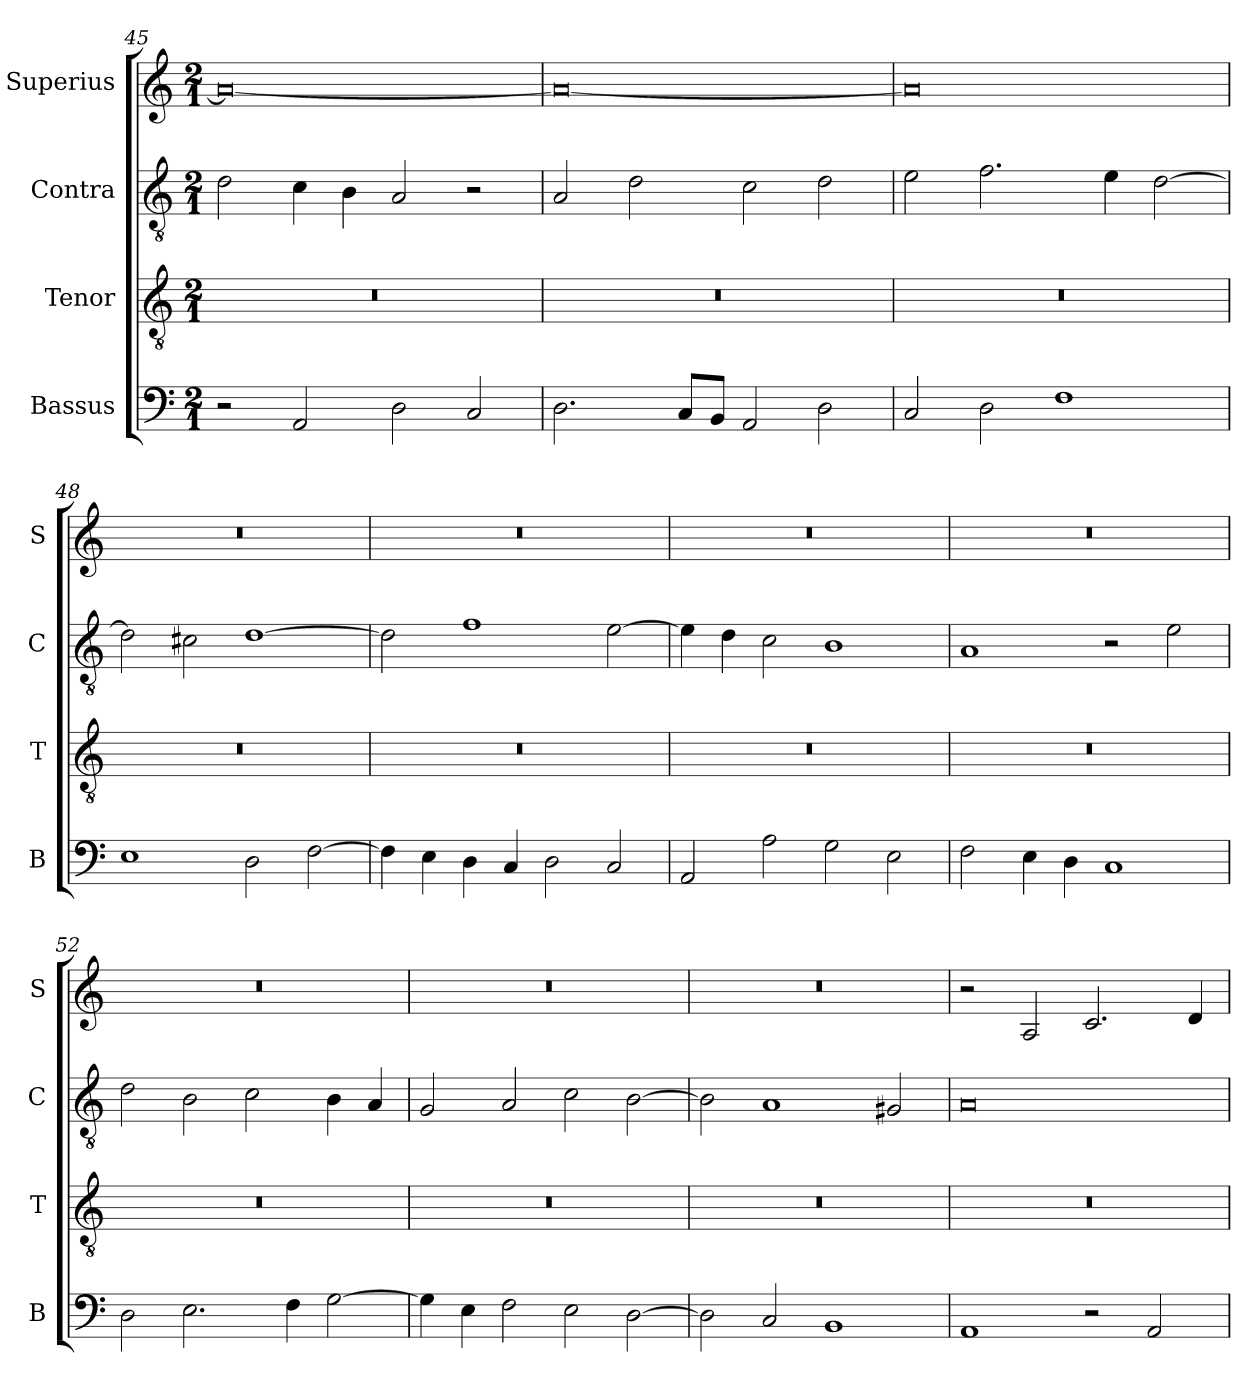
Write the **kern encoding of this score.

**kern	**kern	**kern	**kern
*part4	*part3	*part2	*part1
*staff4	*staff3	*staff2	*staff1
*I"Bassus	*I"Tenor	*I"Contra	*I"Superius
*I'B	*I'T	*I'C	*I'S
*clefF4	*clefGv2	*clefGv2	*clefG2
*k[]	*k[]	*k[]	*k[]
*M2/1	*M2/1	*M2/1	*M2/1
=45	=45	=45	=45
2r	0r	2d\	0a_
2AA/	.	4c\	.
.	.	4B\	.
2D\	.	2A/	.
2C/	.	2r	.
=46	=46	=46	=46
2.D\	0r	2A/	0a_
.	.	2d\	.
8C/L	.	.	.
8BB/J	.	.	.
2AA/	.	2c\	.
2D\	.	2d\	.
=47	=47	=47	=47
2C/	0r	2e\	0a]
2D\	.	2.f\	.
1F	.	.	.
.	.	4e\	.
.	.	[2d\	.
=48	=48	=48	=48
1E	0r	2d\]	0r
.	.	2c#X\	.
2D\	.	[1d	.
[2F\	.	.	.
=49	=49	=49	=49
4F\]	0r	2d\]	0r
4E\	.	.	.
4D\	.	1f	.
4C/	.	.	.
2D\	.	.	.
2C/	.	[2e\	.
=50	=50	=50	=50
2AA/	0r	4e\]	0r
.	.	4d\	.
2A\	.	2c\	.
2G\	.	1B	.
2E\	.	.	.
=51	=51	=51	=51
2F\	0r	1A	0r
4E\	.	.	.
4D\	.	.	.
1C	.	2r	.
.	.	2e\	.
=52	=52	=52	=52
2D\	0r	2d\	0r
2.E\	.	2B\	.
.	.	2c\	.
4F\	.	.	.
[2G\	.	4B\	.
.	.	4A/	.
=53	=53	=53	=53
4G\]	0r	2G/	0r
4E\	.	.	.
2F\	.	2A/	.
2E\	.	2c\	.
[2D\	.	[2B\	.
=54	=54	=54	=54
2D\]	0r	2B\]	0r
2C/	.	1A	.
1BB	.	.	.
.	.	2G#X/	.
=55	=55	=55	=55
1AA	0r	0A	2r
.	.	.	2A/
2r	.	.	2.c/
2AA/	.	.	.
.	.	.	4d/
=	=	=	=
*-	*-	*-	*-
